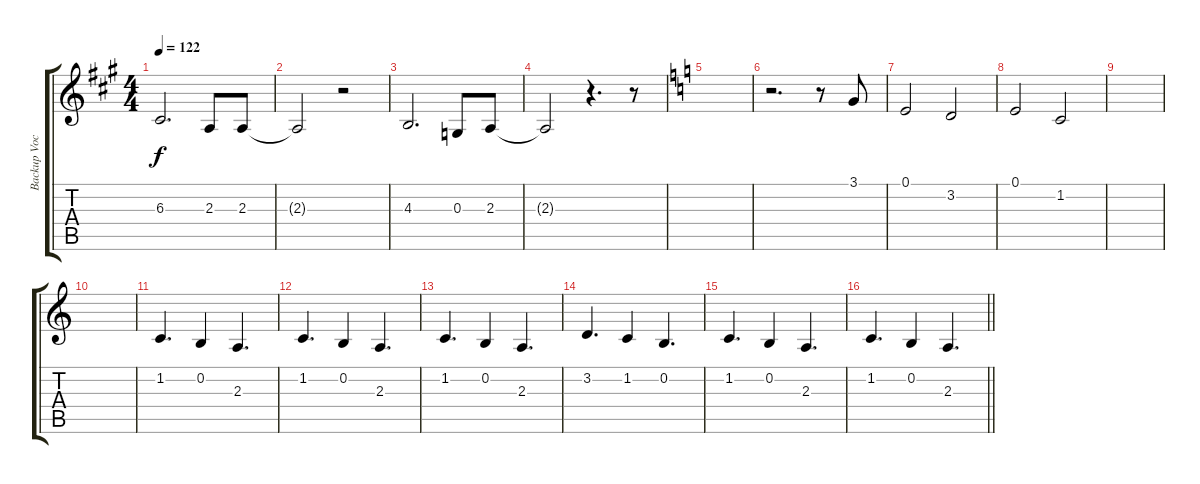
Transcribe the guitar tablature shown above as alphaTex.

\track ("Backup Vocals" "Backup Voc") {instrument viola}
\staff {score tabs}
\tuning (E4 B3 G3 D3 A2 E2) {hide}
\ts (4 4)
\tempo 122
\clef g2
\ks a
6.3.2{d dy f} 2.3.8 2.3.8 |
2.3{t}.2 r.2 |
4.3.2{d} 0.3.8 2.3.8 |
2.3{t}.2 r.4{d} r.8 |
\ks c
|
r.2{d} r.8 3.1.8 |
0.1.2 3.2.2 |
0.1.2 1.2.2 |
|
|
1.2.4{d} 0.2.4 2.3.4{d} |
1.2.4{d} 0.2.4 2.3.4{d} |
1.2.4{d} 0.2.4 2.3.4{d} |
3.2.4{d} 1.2.4 0.2.4{d} |
1.2.4{d} 0.2.4 2.3.4{d} |
\barLineRight lightlight
1.2.4{d} 0.2.4 2.3.4{d}
